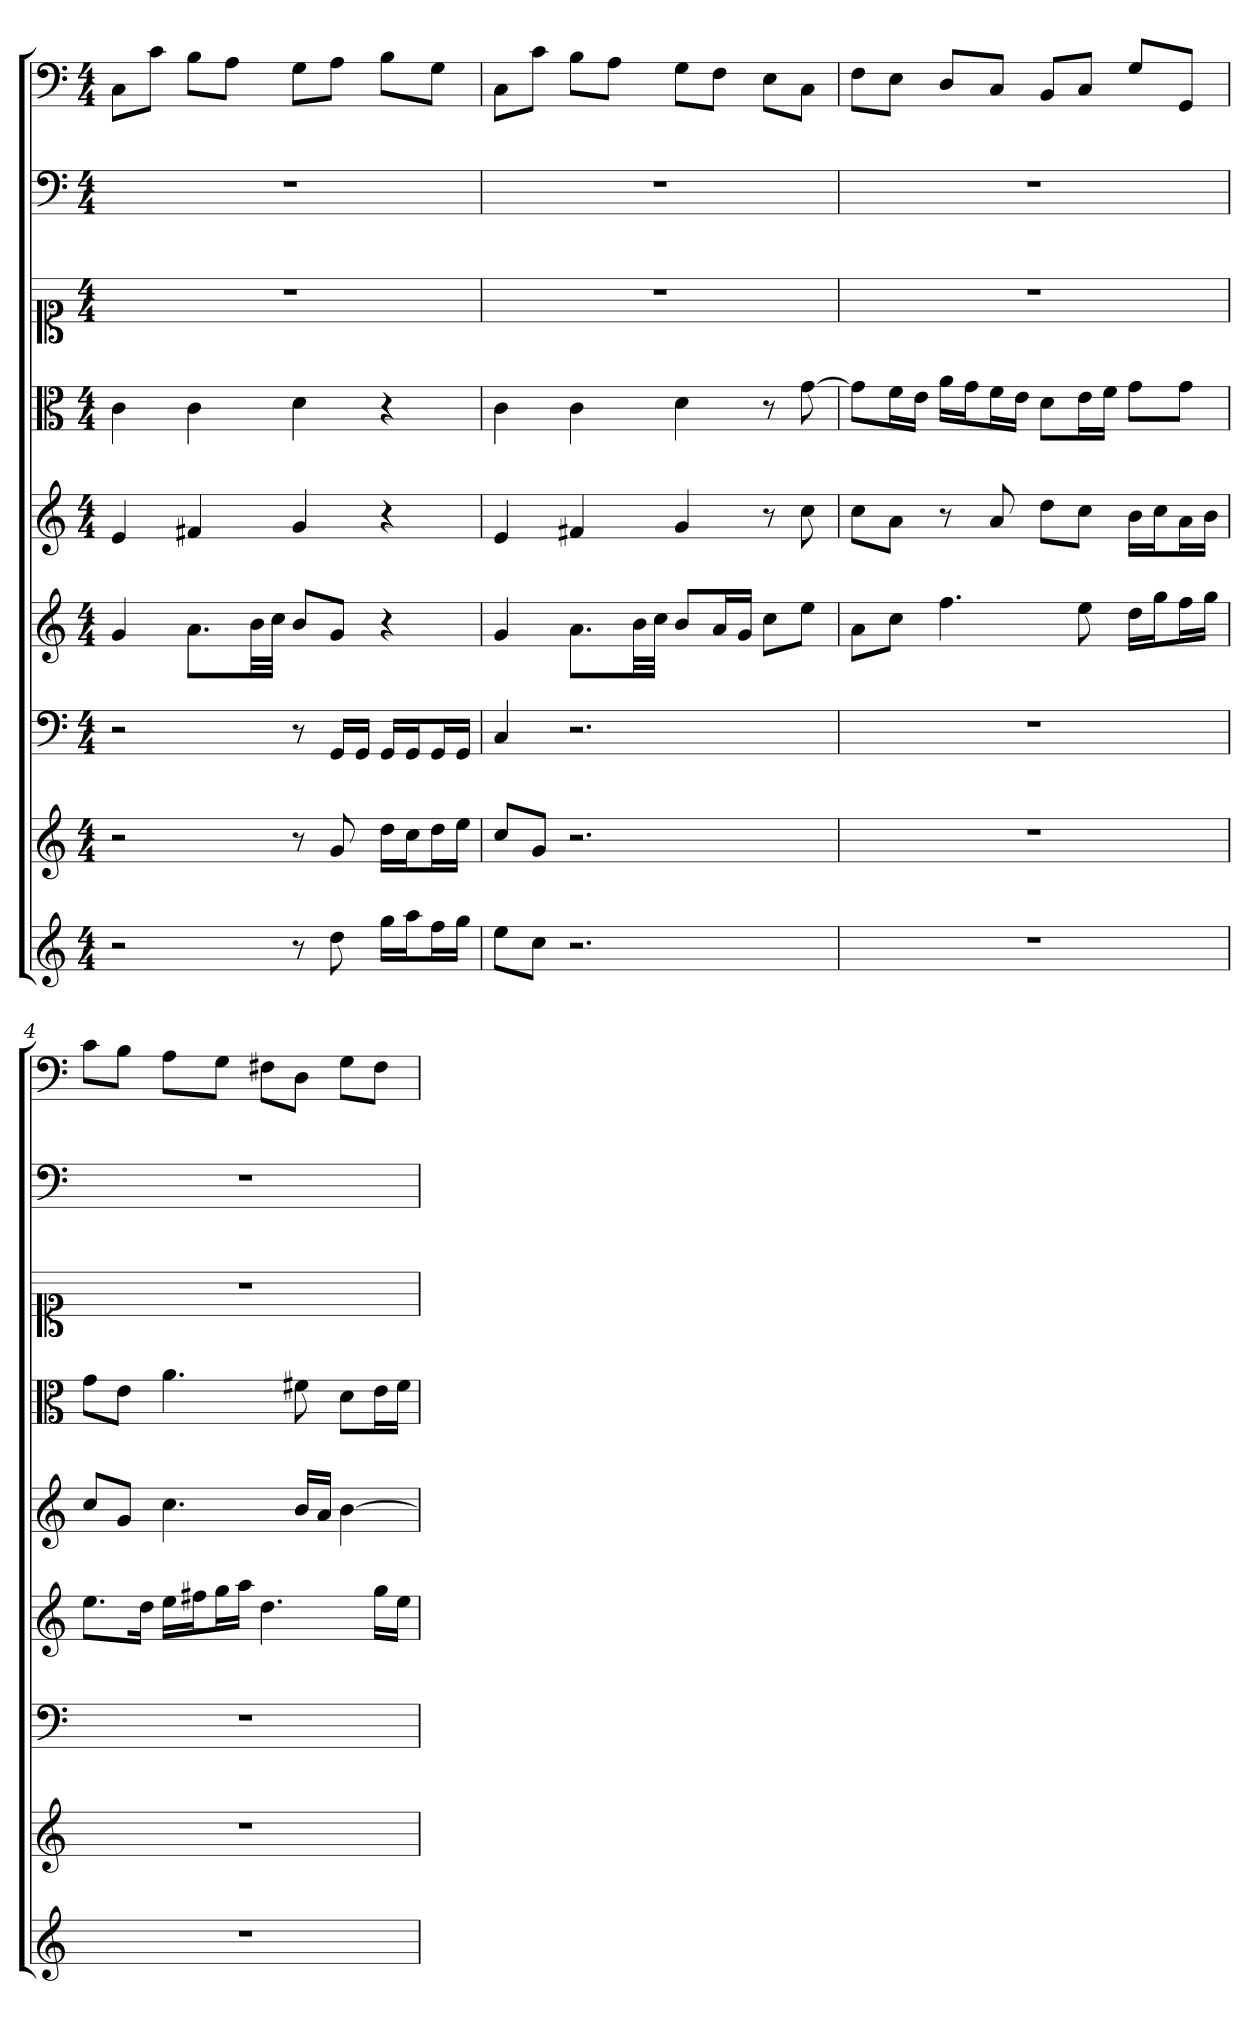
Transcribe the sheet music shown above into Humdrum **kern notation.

**kern	**kern	**kern	**kern	**kern	**kern	**kern	**kern	**kern
*part9	*part8	*part7	*part6	*part5	*part4	*part3	*part2	*part1
*staff9	*staff8	*staff7	*staff6	*staff5	*staff4	*staff3	*staff2	*staff1
*	*	*clefF4	*	*	*clefC3	*clefC1	*clefF4	*clefF4
*k[]	*k[]	*k[]	*k[]	*k[]	*k[]	*k[]	*k[]	*k[]
*C:	*C:	*C:	*C:	*C:	*C:	*C:	*C:	*C:
*M4/4	*M4/4	*M4/4	*M4/4	*M4/4	*M4/4	*M4/4	*M4/4	*M4/4
=1	=1	=1	=1	=1	=1	=1	=1	=1
2r	2r	2r	4g	4e	4c	1r	1r	8C\L
.	.	.	.	.	.	.	.	8c\J
.	.	.	8.aL	4f#X	4c	.	.	8B\L
.	.	.	.	.	.	.	.	8A\J
.	.	.	32bLL	.	.	.	.	.
.	.	.	32ccJJJ	.	.	.	.	.
8r	8r	8r	8bL	4g	4d	.	.	8G\L
8dd	8g	16GG/LL	8gJ	.	.	.	.	8A\J
.	.	16GG/JJ	.	.	.	.	.	.
16ggLL	16ddLL	16GG/LL	4r	4r	4r	.	.	8B\L
16aaJ	16ccJ	16GG/J	.	.	.	.	.	.
16ffL	16ddL	16GG/L	.	.	.	.	.	8G\J
16ggJJ	16eeJJ	16GG/JJ	.	.	.	.	.	.
=2	=2	=2	=2	=2	=2	=2	=2	=2
8eeL	8ccL	4C	4g	4e	4c	1r	1r	8C\L
8ccJ	8gJ	.	.	.	.	.	.	8c\J
2.r	2.r	2.r	8.aL	4f#X	4c	.	.	8B\L
.	.	.	.	.	.	.	.	8A\J
.	.	.	32bLL	.	.	.	.	.
.	.	.	32ccJJJ	.	.	.	.	.
.	.	.	8bL	4g	4d	.	.	8G\L
.	.	.	16aL	.	.	.	.	8F\J
.	.	.	16gJJ	.	.	.	.	.
.	.	.	8ccL	8r	8r	.	.	8E\L
.	.	.	8eeJ	8cc	[8g	.	.	8C\J
=3	=3	=3	=3	=3	=3	=3	=3	=3
1r	1r	1r	8aL	8ccL	8g\L]	1r	1r	8F\L
.	.	.	8ccJ	8aJ	16f\L	.	.	8E\J
.	.	.	.	.	16e\JJ	.	.	.
.	.	.	4.ff	8r	16a\LL	.	.	8D/L
.	.	.	.	.	16g\J	.	.	.
.	.	.	.	8a	16f\L	.	.	8C/J
.	.	.	.	.	16e\JJ	.	.	.
.	.	.	.	8ddL	8d\L	.	.	8BB/L
.	.	.	8ee	8ccJ	16e\L	.	.	8C/J
.	.	.	.	.	16f\JJ	.	.	.
.	.	.	16ddLL	16bLL	8g\L	.	.	8G/L
.	.	.	16ggJ	16ccJ	.	.	.	.
.	.	.	16ffL	16aL	8g\J	.	.	8GG/J
.	.	.	16ggJJ	16bJJ	.	.	.	.
=4	=4	=4	=4	=4	=4	=4	=4	=4
1r	1r	1r	8.eeL	8ccL	8g\L	1r	1r	8c\L
.	.	.	.	8gJ	8e\J	.	.	8B\J
.	.	.	16ddJk	.	.	.	.	.
.	.	.	16eeLL	4.cc	4.a	.	.	8A\L
.	.	.	16ff#XJ	.	.	.	.	.
.	.	.	16ggL	.	.	.	.	8G\J
.	.	.	16aaJJ	.	.	.	.	.
.	.	.	4.dd	.	.	.	.	8F#X\L
.	.	.	.	16bLL	8f#X	.	.	8D\J
.	.	.	.	16aJJ	.	.	.	.
.	.	.	.	[4b	8d\L	.	.	8G\L
.	.	.	16ggLL	.	16e\L	.	.	8F#\J
.	.	.	16eeJJ	.	16f#\JJ	.	.	.
=	=	=	=	=	=	=	=	=
*-	*-	*-	*-	*-	*-	*-	*-	*-
